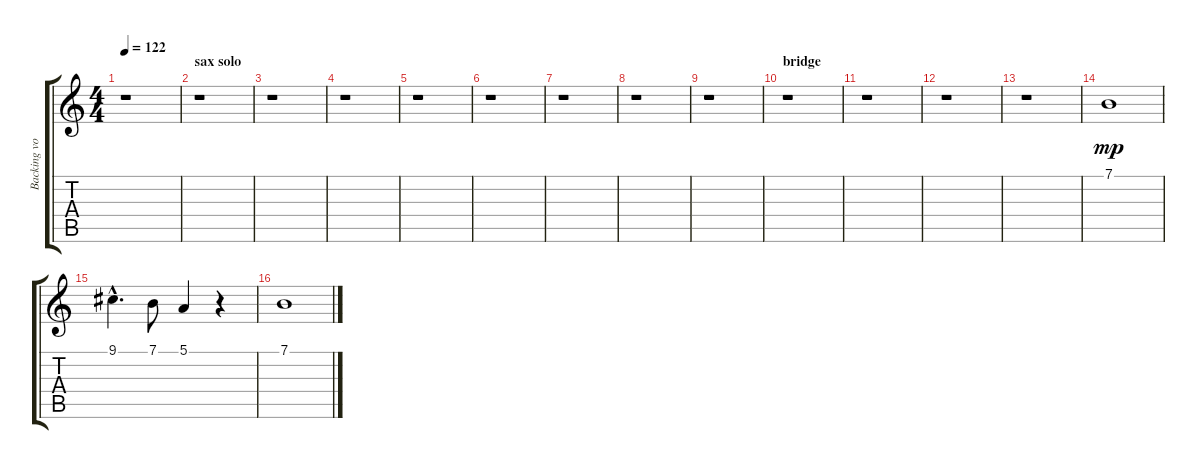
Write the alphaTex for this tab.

\track ("Backing vocals" "Backing vo") {instrument voiceoohs}
\staff {score tabs}
\tuning (E4 B3 G3 D3 A2 E2) {hide}
\ts (4 4)
\tempo 122
\clef g2
\ks c
r.1{dy f} |
\section ("" "sax solo")
r.1 |
r.1 |
r.1 |
r.1 |
r.1 |
r.1 |
r.1 |
r.1 |
\section ("" "bridge")
r.1 |
r.1 |
r.1 |
r.1 |
7.1.1{dy mp} |
9.1{hac}.4{d} 7.1.8 5.1.4 r.4 |
7.1.1
